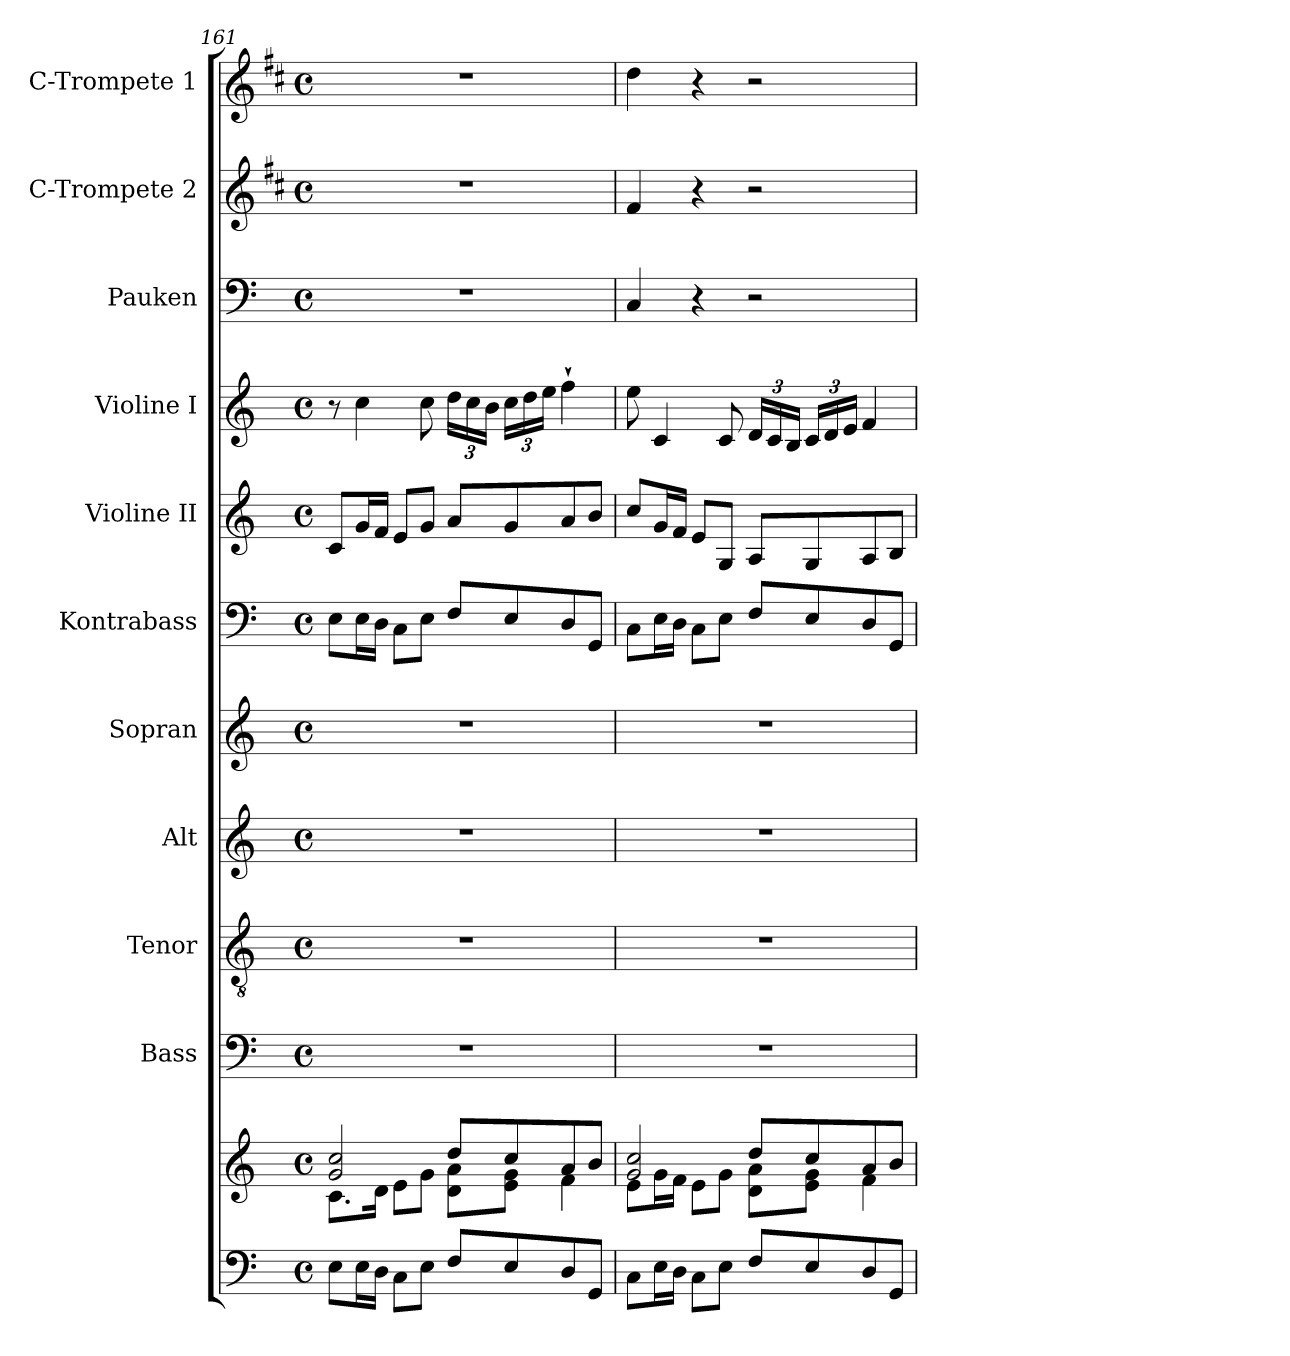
**kern	**kern	**kern	**kern	**kern	**kern	**kern	**kern	**kern	**kern	**kern	**kern
*part11	*part11	*part10	*part9	*part8	*part7	*part6	*part5	*part4	*part3	*part2	*part1
*staff12	*staff11	*staff10	*staff9	*staff8	*staff7	*staff6	*staff5	*staff4	*staff3	*staff2	*staff1
*	*	*I"Bass	*I"Tenor	*I"Alt	*I"Sopran	*I"Kontrabass	*I"Violine II	*I"Violine I	*I"Pauken	*I"C-Trompete 2	*I"C-Trompete 1
*	*	*I'B.	*I'T.	*I'A.	*I'S.	*I'Kb.	*I'Vl. II	*I'Vl. I	*I'Pk.	*I'C Trp. 2	*I'C Trp. 1
*clefF4	*clefG2	*clefF4	*clefGv2	*clefG2	*clefG2	*clefF4	*clefG2	*clefG2	*clefF4	*clefG2	*clefG2
*	*	*	*	*	*	*ITrd7c12	*	*	*	*ITrd1c2	*ITrd1c2
*k[]	*k[]	*k[]	*k[]	*k[]	*k[]	*k[]	*k[]	*k[]	*k[]	*k[]	*k[]
*C:	*C:	*C:	*C:	*C:	*C:	*C:	*C:	*C:	*C:	*C:	*C:
*M4/4	*M4/4	*M4/4	*M4/4	*M4/4	*M4/4	*M4/4	*M4/4	*M4/4	*M4/4	*M4/4	*M4/4
*met(c)	*met(c)	*met(c)	*met(c)	*met(c)	*met(c)	*met(c)	*met(c)	*met(c)	*met(c)	*met(c)	*met(c)
=161	=161	=161	=161	=161	=161	=161	=161	=161	=161	=161	=161
*	*^	*	*	*	*	*	*	*	*	*	*
8E\L	2g/ 2cc/	8.c\L	1r	1r	1r	1r	8EE\L	8c/L	8r	1r	1r	1r
16E\L	.	.	.	.	.	.	16EE\L	16g/L	4cc\	.	.	.
16D\JJ	.	16d\Jk	.	.	.	.	16DD\JJ	16f/JJ	.	.	.	.
8C\L	.	8e\L	.	.	.	.	8CC\L	8e/L	.	.	.	.
8E\J	.	8g\J	.	.	.	.	8EE\J	8g/J	8cc\	.	.	.
*	*	*	*	*	*	*	*	*	*Xbrackettup	*	*	*
8F/L	8dd/L	8d\ 8a\L	.	.	.	.	8FF/L	8a/L	24dd\LL	.	.	.
.	.	.	.	.	.	.	.	.	24cc\	.	.	.
.	.	.	.	.	.	.	.	.	24b\JJ	.	.	.
8E/	8cc/	8e\ 8g\J	.	.	.	.	8EE/	8g/	24cc\LL	.	.	.
.	.	.	.	.	.	.	.	.	24dd\	.	.	.
.	.	.	.	.	.	.	.	.	24ee\JJ	.	.	.
8D/	8a/	4f\	.	.	.	.	8DD/	8a/	4ff`>\	.	.	.
8GG/J	8b/J	.	.	.	.	.	8GGG/J	8b/J	.	.	.	.
=162	=162	=162	=162	=162	=162	=162	=162	=162	=162	=162	=162	=162
8C\L	2g/ 2cc/	8e\L	1r	1r	1r	1r	8CC\L	8cc/L	8ee\	4C/	4e/	4cc\
16E\L	.	16g\L	.	.	.	.	16EE\L	16g/L	4c/	.	.	.
16D\JJ	.	16f\JJ	.	.	.	.	16DD\JJ	16f/JJ	.	.	.	.
8C\L	.	8e\L	.	.	.	.	8CC\L	8e/L	.	4r	4r	4r
8E\J	.	8g\J	.	.	.	.	8EE\J	8G/J	8c/	.	.	.
8F/L	8dd/L	8d\ 8a\L	.	.	.	.	8FF/L	8A/L	24d/LL	2r	2r	2r
.	.	.	.	.	.	.	.	.	24c/	.	.	.
.	.	.	.	.	.	.	.	.	24B/JJ	.	.	.
8E/	8cc/	8e\ 8g\J	.	.	.	.	8EE/	8G/	24c/LL	.	.	.
.	.	.	.	.	.	.	.	.	24d/	.	.	.
.	.	.	.	.	.	.	.	.	24e/JJ	.	.	.
8D/	8a/	4f\	.	.	.	.	8DD/	8A/	4f/	.	.	.
8GG/J	8b/J	.	.	.	.	.	8GGG/J	8B/J	.	.	.	.
*	*v	*v	*	*	*	*	*	*	*	*	*	*
=	=	=	=	=	=	=	=	=	=	=	=
*-	*-	*-	*-	*-	*-	*-	*-	*-	*-	*-	*-
